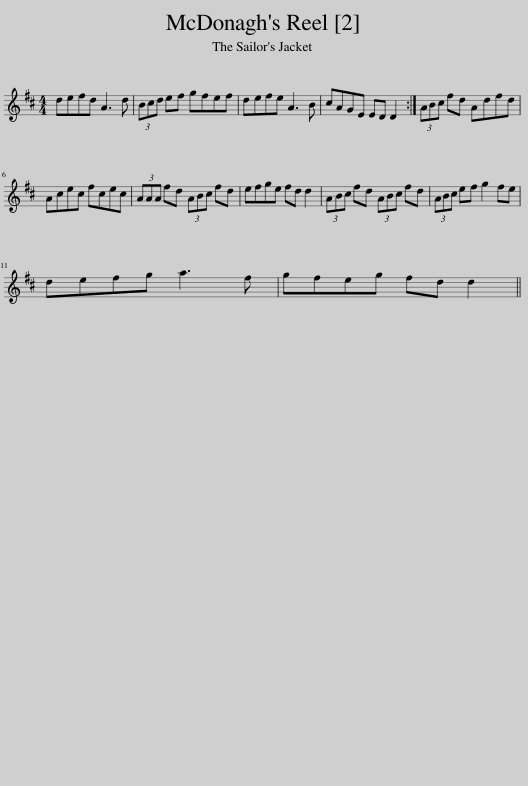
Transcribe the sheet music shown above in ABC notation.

X:1
L:1/8
M:4/4
I:linebreak $
K:D
V:1 treble
V:1
 defd A3 d | (3Bcd ef gfef | defe A3 B | cAGE ED D2 :| (3ABc fd Adfd |$ %5
 Acec fcec | (3AAA fd (3ABc fd | efge fd d2 | (3ABc fd (3ABc fd | (3ABc ef g2 fe |$ %10
 defg a3 f | gfeg fd d2 || %12
